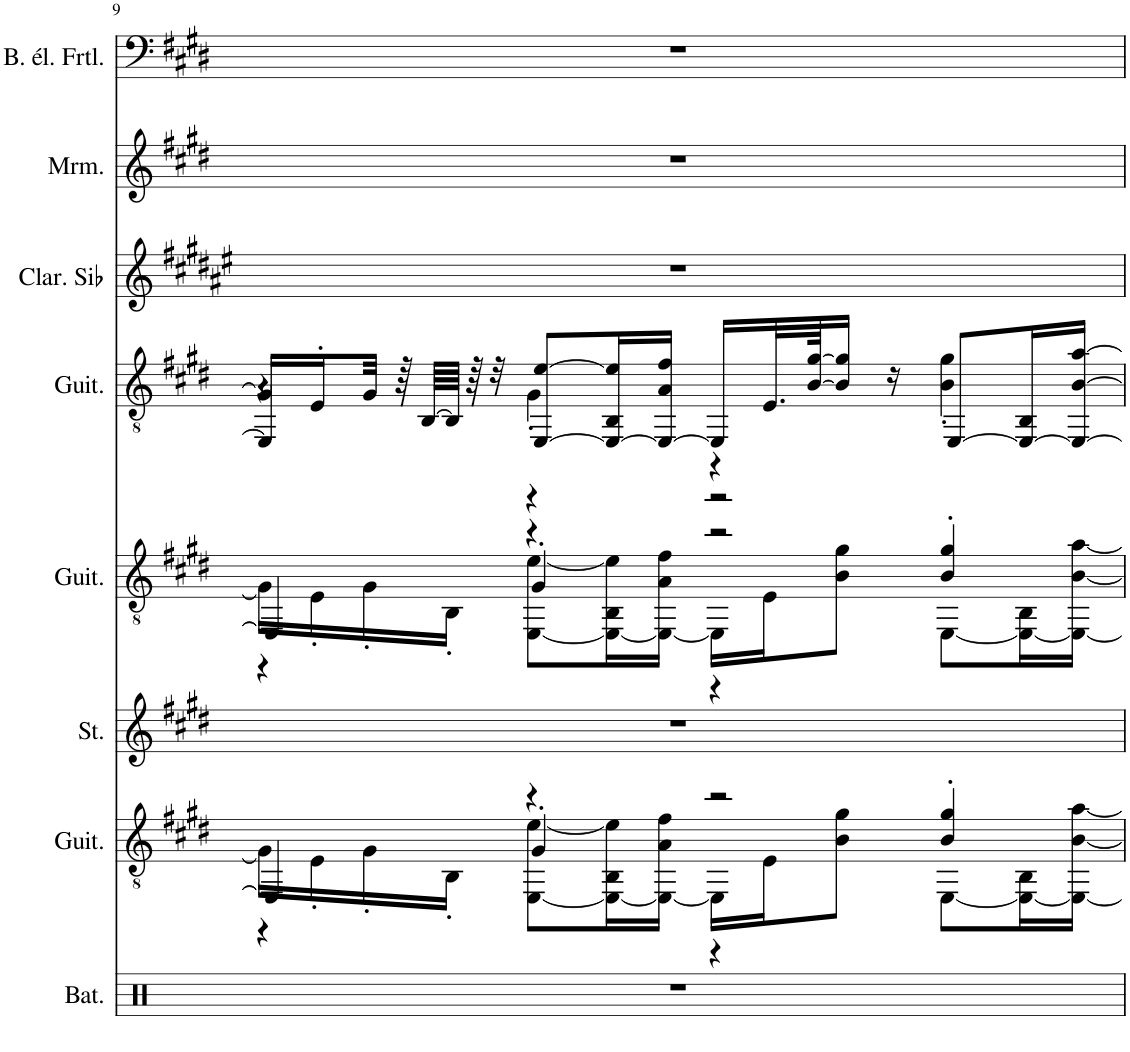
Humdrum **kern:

**kern	**kern	**kern	**kern	**kern	**kern	**kern	**kern
*part8	*part7	*part6	*part5	*part4	*part3	*part2	*part1
*staff8	*staff7	*staff6	*staff5	*staff4	*staff3	*staff2	*staff1
*I"Batterie, Drums	*I"Guitare acoustique, Acoustic Guitar (steel)	*I"Cordes, String Ensemble 1	*I"Guitare classique, Acoustic Guitar (nylon)	*I"Guitare acoustique, Electric Guitar (jazz)	*I"Clarinette en Sib	*I"Marimba (Double portée), Marimba	*I"Basse électrique fretless, Fretless Bass
*I'Bat.	*I'Guit.	*I'St.	*I'Guit.	*I'Guit.	*I'Clar. Sib	*I'Mrm.	*I'B. él. Frtl.
!!LO:PB:g=z
*clefX	*clefGv2	*clefG2	*clefGv2	*clefGv2	*clefG2	*clefG2	*clefF4
*	*	*	*	*	*Trd1c2	*	*Trd7c12
*k[]	*k[f#c#g#d#]	*k[f#c#g#d#]	*k[f#c#g#d#]	*k[f#c#g#d#]	*k[f#c#g#d#a#e#]	*k[f#c#g#d#]	*k[f#c#g#d#]
*M4/4	*M4/4	*M4/4	*M4/4	*M4/4	*M4/4	*M4/4	*M4/4
=9	=9	=9	=9	=9	=9	=9	=9
*	*^	*	*^	*^	*	*	*
*	*	*^	*	*	*^	*	*^	*	*	*
1r	4EE/]	16G#\LL]	4r	1r	4EE/]	16G#\LL]	4r	16G#/LL]	4r	4EE/]	1r	1r	1r
.	.	16E'\	.	.	.	16E'\	.	16E'/	.	.	.	.	.
.	.	16G#'\	.	.	.	16G#'\	.	32G#/JJk	.	.	.	.	.
.	.	.	.	.	.	.	.	64r	.	.	.	.	.
.	.	.	.	.	.	.	.	[64BB/LLLL	.	.	.	.	.
.	.	16BB'\JJ	.	.	.	16BB'\JJ	.	64BB/JJJJ]	.	.	.	.	.
.	.	.	.	.	.	.	.	64r	.	.	.	.	.
.	.	.	.	.	.	.	.	32r	.	.	.	.	.
.	4r	[8EE\ [8e\L	4G#'/	.	4r	[8EE\ [8e\L	4G#'/	[8EE/ [8e/L	4G#'\	4r	.	.	.
.	.	16EE\_ 16BB\ 16e\]L	.	.	.	16EE\_ 16BB\ 16e\]L	.	16EE/_ 16BB/ 16e/]L	.	.	.	.	.
.	.	16EE\_ 16A\ 16f#\JJ	.	.	.	16EE\_ 16A\ 16f#\JJ	.	16EE/_ 16A/ 16f#/JJ	.	.	.	.	.
.	2r	16EE\LL]	4r	.	2r	16EE\LL]	4r	16EE/LL]	4r	2r	.	.	.
.	.	16E\J	.	.	.	16E\J	.	32.E/L	.	.	.	.	.
.	.	.	.	.	.	.	.	[64B/ [64g#/JK	.	.	.	.	.
.	.	8B\ 8g#\J	.	.	.	8B\ 8g#\J	.	16B/] 16g#/]JJ	.	.	.	.	.
.	.	.	.	.	.	.	.	16r	.	.	.	.	.
.	.	[8EE\L	4B/' 4g#/'	.	.	[8EE\L	4B/' 4g#/'	[8EE/L	4B\' 4g#\'	.	.	.	.
.	.	16EE\_ 16BB\L	.	.	.	16EE\_ 16BB\L	.	16EE/_ 16BB/L	.	.	.	.	.
.	.	16EE\_ [16B\ [16a\JJ	.	.	.	16EE\_ [16B\ [16a\JJ	.	16EE/_ [16B/ [16a/JJ	.	.	.	.	.
*	*	*	*	*	*v	*v	*v	*	*	*	*	*	*
*	*v	*v	*v	*	*	*v	*v	*v	*	*	*
=	=	=	=	=	=	=	=
*-	*-	*-	*-	*-	*-	*-	*-
